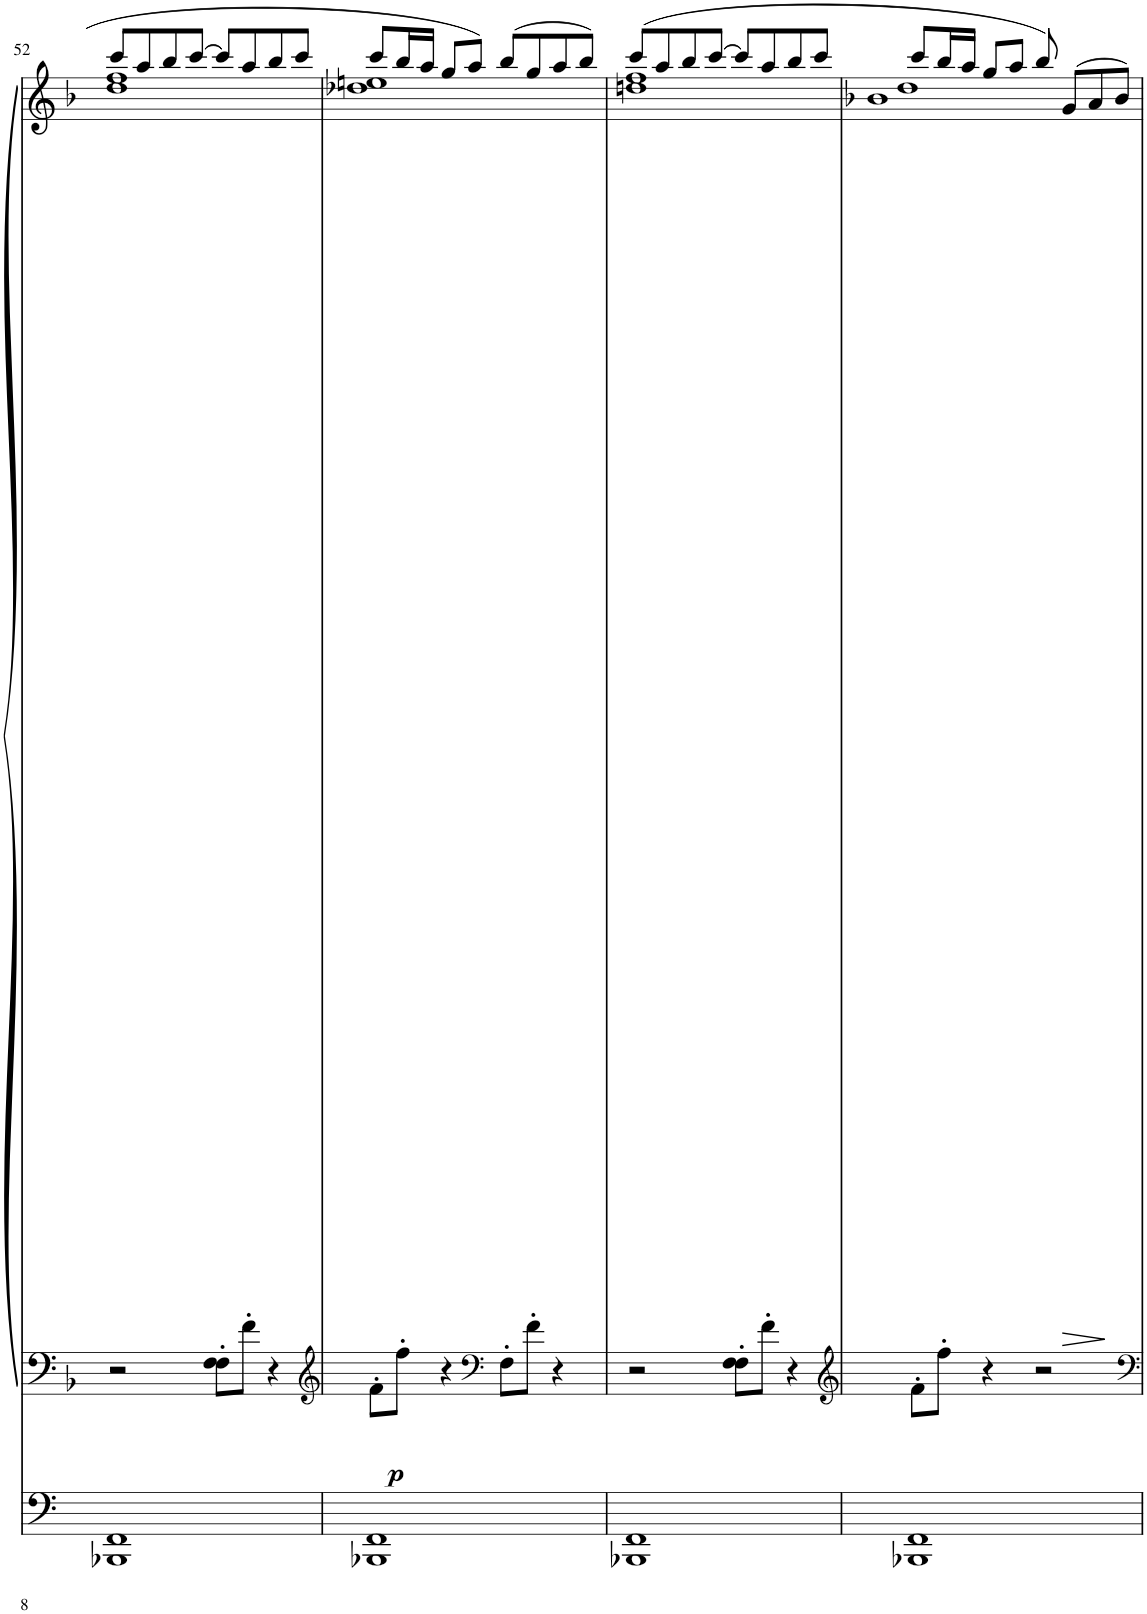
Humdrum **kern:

**kern	**kern	**kern	**dynam
*part2	*part1	*part1	*part1
*staff3	*staff2	*staff1	*staff1/2
*I"Piano	*I"Piano	*	*
*I'Pno	*I'Pno	*	*
!!LO:PB:g=z
*clefF4	*clefF4	*clefG2	*
*k[]	*k[b-]	*k[b-]	*
*M4/4	*M4/4	*M4/4	*
*met(c)	*met(c)	*met(c)	*
=52	=52	=52	=52
*	*	*^	*
1BBB-X 1FF	2r	8ccc/L	1dd 1ff	.
.	.	8aa/	.	.
.	.	8bb-/	.	.
.	.	[8ccc/J	.	.
!	!	!	!	!LO:DY:b=2
.	8F\' 8F\'L	8ccc/L]	.	p
.	8f'\J	8aa/	.	.
.	4r	8bb-/	.	.
.	.	8ccc/J	.	.
=53	=53	=53	=53	=53
*	*clefG2	*	*	*
1BBB-X 1FF	8f'\L	8ccc/L	1dd-X 1een	.
.	8ff'\J	16bb-/L	.	.
.	.	16aa/JJ	.	.
.	4r	8gg/L	.	.
.	.	8aa/J	.	.
*	*clefF4	*	*	*
.	8F'\L	(8bb-/L	.	.
.	8f'\J	8gg/	.	.
.	4r	8aa/	.	.
.	.	8bb-/J)	.	.
=54	=54	=54	=54	=54
1BBB-X 1FF	2r	(8ccc/L	1ddn 1ff	.
.	.	8aa/	.	.
.	.	8bb-/	.	.
.	.	[8ccc/J	.	.
.	8F\' 8F\'L	8ccc/L]	.	.
.	8f'\J	8aa/	.	.
.	4r	8bb-/	.	.
.	.	8ccc/J	.	.
=55	=55	=55	=55	=55
*	*clefG2	*	*	*
1BBB-X 1FF	8f'\L	8ccc/L	1dd-X 1ee	.
.	8ff'\J	16bb-/L	.	.
.	.	16aa/JJ	.	.
.	4r	8gg/L	.	.
.	.	8aa/J	.	.
.	2r	8bb-/)	.	.
!	!	!	!	!LO:HP:b
.	.	(8g/L	.	>
.	.	8a/	.	.
.	.	8b-/J)	.	]
*	*	*v	*v	*
=	=	=	=
*-	*-	*-	*-
